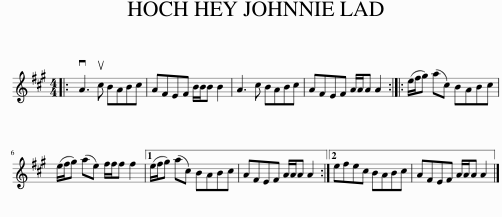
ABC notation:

X:1
L:1/8
M:4/4
I:linebreak $
K:A
V:1 treble
V:1
|: vA3 uc BABc | AFEF B/B/B B2 | A3 c BABc | AFEF A/A/A A2 :: (e/f/g) (ac) BABc |$ %5
 (e/f/g) (ae) f/f/f f2 |1 (e/f/g) (ac) BABc | AFEF A/A/A A2 :|2 efec BABc | AFEF A/A/A A2 |] %10
